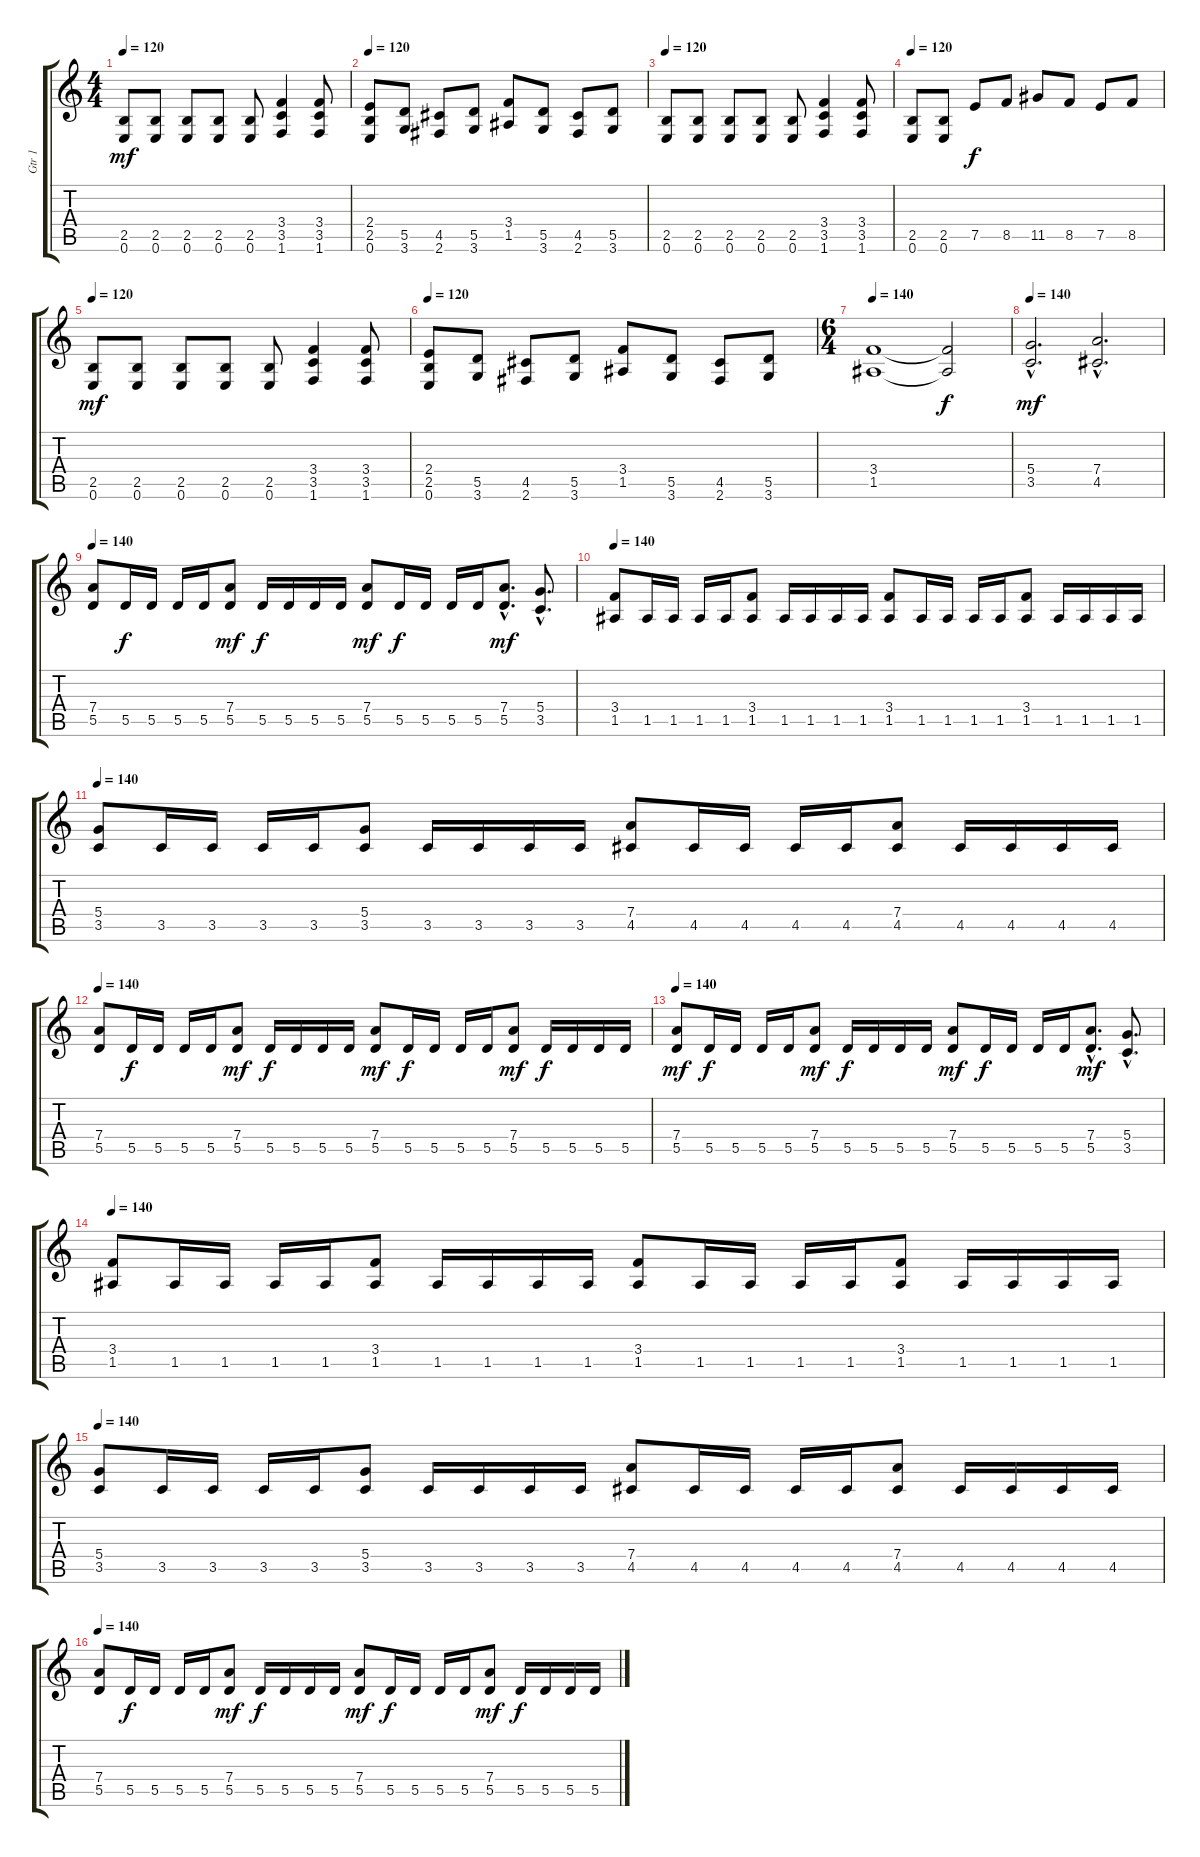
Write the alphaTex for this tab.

\track ("Gtr 1" "Gtr 1") {instrument distortionguitar}
\staff {score tabs}
\tuning (E4 B3 G3 D3 A2 E2) {hide}
\ts (4 4)
\tempo 120
\clef g2
\ks c
(2.5 0.6).8{dy mf} (2.5 0.6).8 (2.5 0.6).8 (2.5 0.6).8 (2.5 0.6).8 (3.4 3.5 1.6).4 (3.4 3.5 1.6).8 |
\tempo 120
(2.4 2.5 0.6).8 (5.5 3.6).8 (4.5 2.6).8 (5.5 3.6).8 (3.4 1.5).8 (5.5 3.6).8 (4.5 2.6).8 (5.5 3.6).8 |
\tempo 120
(2.5 0.6).8 (2.5 0.6).8 (2.5 0.6).8 (2.5 0.6).8 (2.5 0.6).8 (3.4 3.5 1.6).4 (3.4 3.5 1.6).8 |
\tempo 120
(2.5 0.6).8 (2.5 0.6).8 7.5.8{dy f} 8.5.8 11.5.8 8.5.8 7.5.8 8.5.8 |
\tempo 120
(2.5 0.6).8{dy mf} (2.5 0.6).8 (2.5 0.6).8 (2.5 0.6).8 (2.5 0.6).8 (3.4 3.5 1.6).4 (3.4 3.5 1.6).8 |
\tempo 120
(2.4 2.5 0.6).8 (5.5 3.6).8 (4.5 2.6).8 (5.5 3.6).8 (3.4 1.5).8 (5.5 3.6).8 (4.5 2.6).8 (5.5 3.6).8 |
\ts (6 4)
\tempo 140
(3.4 1.5).1 (3.4{t} 1.5{t}).2{dy f} |
\tempo 140
(5.4{hac} 3.5{hac}).2{d dy mf} (7.4{hac} 4.5{hac}).2{d} |
\tempo 140
(7.4 5.5).8 5.5.16{dy f} 5.5.16 5.5.16 5.5.16 (7.4 5.5).8{dy mf} 5.5.16{dy f} 5.5.16 5.5.16 5.5.16 (7.4 5.5).8{dy mf} 5.5.16{dy f} 5.5.16 5.5.16 5.5.16 (7.4{hac} 5.5{hac}).8{d dy mf} (5.4{hac} 3.5{hac}).8{d} |
\tempo 140
(3.4 1.5).8 1.5.16 1.5.16 1.5.16 1.5.16 (3.4 1.5).8 1.5.16 1.5.16 1.5.16 1.5.16 (3.4 1.5).8 1.5.16 1.5.16 1.5.16 1.5.16 (3.4 1.5).8 1.5.16 1.5.16 1.5.16 1.5.16 |
\tempo 140
(5.4 3.5).8 3.5.16 3.5.16 3.5.16 3.5.16 (5.4 3.5).8 3.5.16 3.5.16 3.5.16 3.5.16 (7.4 4.5).8 4.5.16 4.5.16 4.5.16 4.5.16 (7.4 4.5).8 4.5.16 4.5.16 4.5.16 4.5.16 |
\tempo 140
(7.4 5.5).8 5.5.16{dy f} 5.5.16 5.5.16 5.5.16 (7.4 5.5).8{dy mf} 5.5.16{dy f} 5.5.16 5.5.16 5.5.16 (7.4 5.5).8{dy mf} 5.5.16{dy f} 5.5.16 5.5.16 5.5.16 (7.4 5.5).8{dy mf} 5.5.16{dy f} 5.5.16 5.5.16 5.5.16 |
\tempo 140
(7.4 5.5).8{dy mf} 5.5.16{dy f} 5.5.16 5.5.16 5.5.16 (7.4 5.5).8{dy mf} 5.5.16{dy f} 5.5.16 5.5.16 5.5.16 (7.4 5.5).8{dy mf} 5.5.16{dy f} 5.5.16 5.5.16 5.5.16 (7.4{hac} 5.5{hac}).8{d dy mf} (5.4{hac} 3.5{hac}).8{d} |
\tempo 140
(3.4 1.5).8 1.5.16 1.5.16 1.5.16 1.5.16 (3.4 1.5).8 1.5.16 1.5.16 1.5.16 1.5.16 (3.4 1.5).8 1.5.16 1.5.16 1.5.16 1.5.16 (3.4 1.5).8 1.5.16 1.5.16 1.5.16 1.5.16 |
\tempo 140
(5.4 3.5).8 3.5.16 3.5.16 3.5.16 3.5.16 (5.4 3.5).8 3.5.16 3.5.16 3.5.16 3.5.16 (7.4 4.5).8 4.5.16 4.5.16 4.5.16 4.5.16 (7.4 4.5).8 4.5.16 4.5.16 4.5.16 4.5.16 |
\tempo 140
(7.4 5.5).8 5.5.16{dy f} 5.5.16 5.5.16 5.5.16 (7.4 5.5).8{dy mf} 5.5.16{dy f} 5.5.16 5.5.16 5.5.16 (7.4 5.5).8{dy mf} 5.5.16{dy f} 5.5.16 5.5.16 5.5.16 (7.4 5.5).8{dy mf} 5.5.16{dy f} 5.5.16 5.5.16 5.5.16
